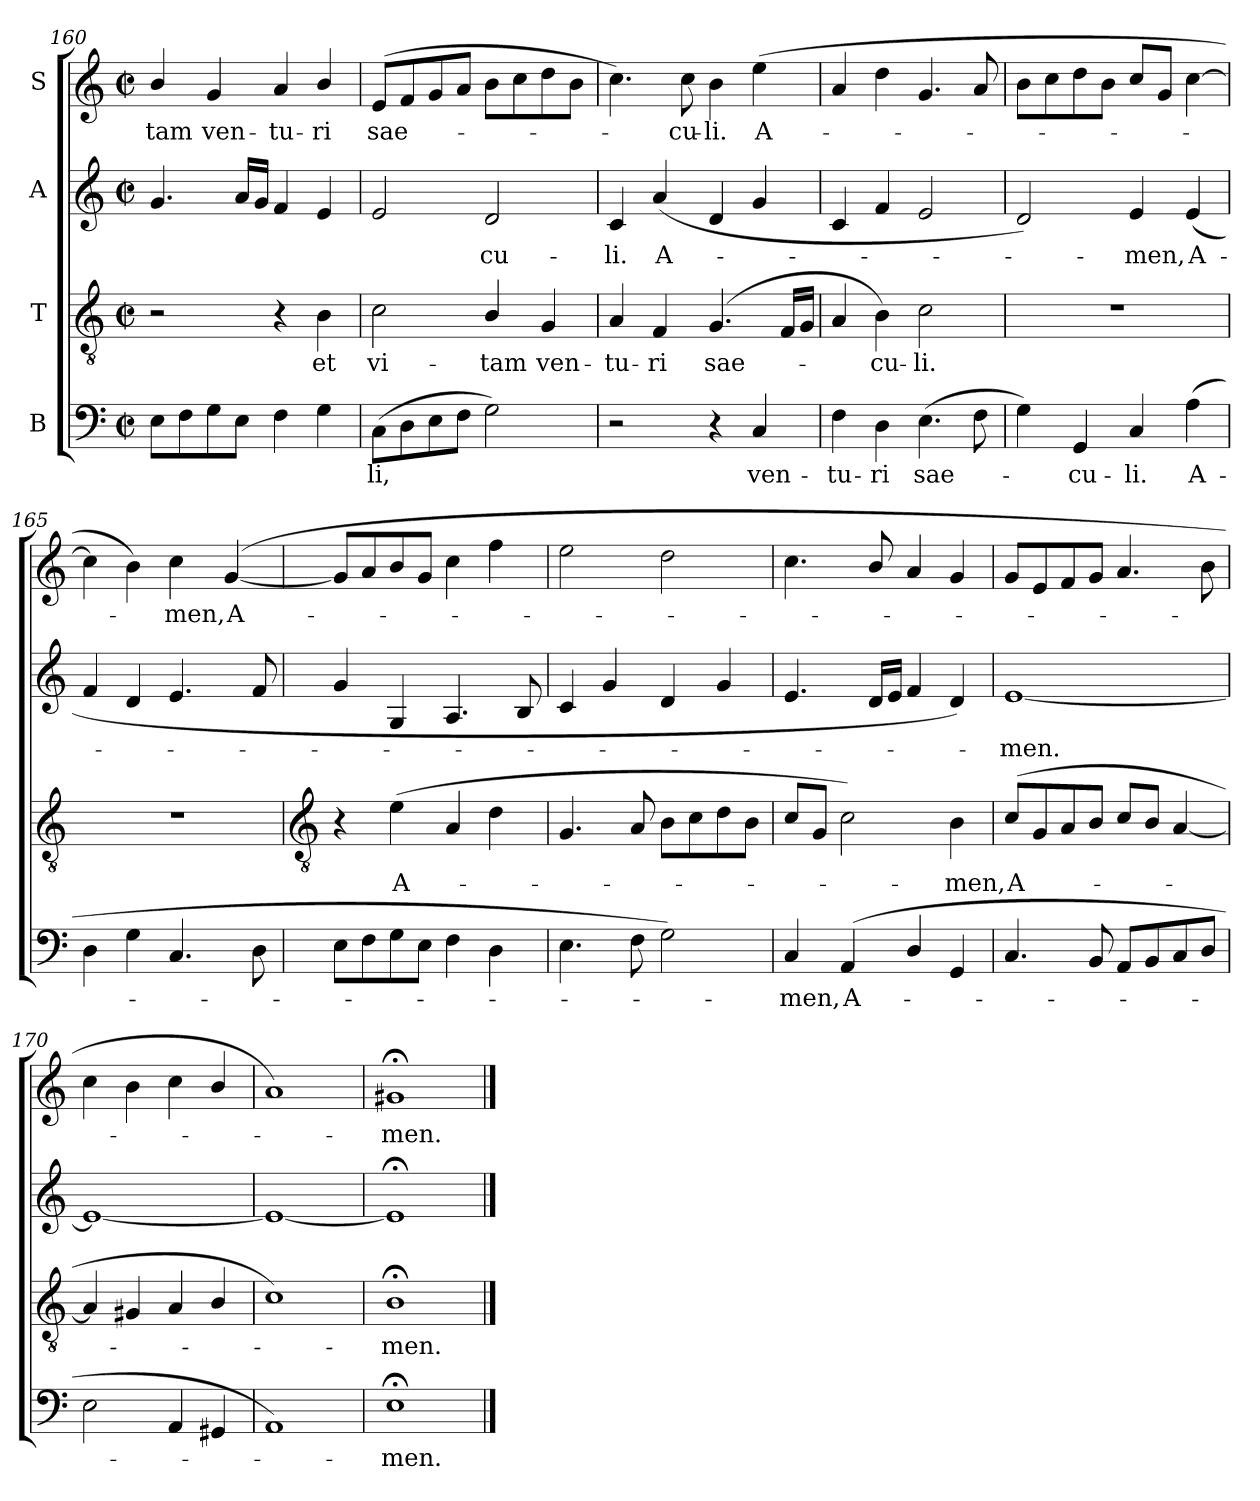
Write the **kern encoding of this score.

**kern	**text	**kern	**text	**kern	**text	**kern	**text
*part4	*part4	*part3	*part3	*part2	*part2	*part1	*part1
*staff4	*staff4	*staff3	*staff3	*staff2	*staff2	*staff1	*staff1
*I"B	*	*I"T	*	*I"A	*	*I"S	*
!!LO:LB:g=z
*clefF4	*	*clefGv2	*	*clefG2	*	*clefG2	*
*k[]	*	*k[]	*	*k[]	*	*k[]	*
*C:	*	*C:	*	*C:	*	*C:	*
*M2/2	*	*M2/2	*	*M2/2	*	*M2/2	*
*met(c|)	*	*met(c|)	*	*met(c|)	*	*met(c|)	*
=160	=160	=160	=160	=160	=160	=160	=160
!	!	!	!	!	!	!	!LO:LY:b
8EL	.	2r	.	4.g	.	4b/	-tam
8F	.	.	.	.	.	.	.
!	!	!	!	!	!	!	!LO:LY:b
8G	.	.	.	.	.	4g	ven-
8EJ	.	.	.	16aLL	.	.	.
.	.	.	.	16gJJ	.	.	.
!	!	!	!	!	!	!	!LO:LY:b
4F	.	4r	.	4f	.	4a	-tu-
!	!	!	!LO:LY:b	!	!	!	!LO:LY:b
4G	.	4B	et	4e	.	4b/	-ri
=161	=161	=161	=161	=161	=161	=161	=161
!	!LO:LY:b	!	!LO:LY:b	!	!	!	!LO:LY:b
(>8CL	li,	2c	vi-	2e	.	(<8eL	sae-
8D	.	.	.	.	.	8f	.
8E	.	.	.	.	.	8g	.
8FJ	.	.	.	.	.	8aJ	.
!	!	!	!LO:LY:b	!	!LO:LY:b	!	!
2G)	.	4B/	-tam	2d	cu-	8bL	.
.	.	.	.	.	.	8cc	.
!	!	!	!LO:LY:b	!	!	!	!
.	.	4G	ven-	.	.	8dd	.
.	.	.	.	.	.	8bJ	.
=162	=162	=162	=162	=162	=162	=162	=162
!	!	!	!LO:LY:b	!	!LO:LY:b	!	!
2r	.	4A	-tu-	4c	-li.	4.cc)	.
!	!	!	!LO:LY:b	!	!LO:LY:b	!	!
.	.	4F	-ri	(<4a	A-	.	.
!	!	!	!	!	!	!	!LO:LY:b
.	.	.	.	.	.	8cc	cu-
!	!	!	!LO:LY:b	!	!	!	!LO:LY:b
4r	.	(<4.G	sae-	4d	.	4b	-li.
!	!LO:LY:b	!	!	!	!	!	!LO:LY:b
4C	ven-	.	.	4g	.	(>4ee	A-
.	.	16FLL	.	.	.	.	.
.	.	16GJJ	.	.	.	.	.
=163	=163	=163	=163	=163	=163	=163	=163
!	!LO:LY:b	!	!	!	!	!	!
4F	-tu-	4A	.	4c	.	4a	.
!	!LO:LY:b	!	!LO:LY:b	!	!	!	!
4D	-ri	4B)	cu-	4f	.	4dd	.
!	!LO:LY:b	!	!LO:LY:b	!	!	!	!
(>4.E	sae-	2c	-li.	2e	.	4.g	.
8F	.	.	.	.	.	8a	.
=164	=164	=164	=164	=164	=164	=164	=164
4G)	.	1r	.	2d)	.	8bL	.
.	.	.	.	.	.	8cc	.
!	!LO:LY:b	!	!	!	!	!	!
4GG	cu-	.	.	.	.	8dd	.
.	.	.	.	.	.	8bJ	.
!	!LO:LY:b	!	!	!	!LO:LY:b	!	!
4C	-li.	.	.	4e	men,	8ccL	.
.	.	.	.	.	.	8gJ	.
!	!LO:LY:b	!	!	!	!LO:LY:b	!	!
(>4A	A-	.	.	(<4e	A-	[4cc	.
=165	=165	=165	=165	=165	=165	=165	=165
4D	.	1r	.	4f	.	4cc]	.
4G	.	.	.	4d	.	4b)	.
!	!	!	!	!	!	!	!LO:LY:b
4.C	.	.	.	4.e	.	4cc	men,
!	!	!	!	!	!	!	!LO:LY:b
.	.	.	.	.	.	(<[4g	A-
8D	.	.	.	8f	.	.	.
!!LO:LB:g=z
=166	=166	=166	=166	=166	=166	=166	=166
*	*	*clefGv2	*	*	*	*	*
8EL	.	4r	.	4g	.	8gL]	.
8F	.	.	.	.	.	8a	.
!	!	!	!LO:LY:b	!	!	!	!
8G	.	(>4e	A-	4G	.	8b	.
8EJ	.	.	.	.	.	8gJ	.
4F	.	4A	.	4.A	.	4cc	.
4D	.	4d	.	.	.	4ff	.
.	.	.	.	8B	.	.	.
=167	=167	=167	=167	=167	=167	=167	=167
4.E	.	4.G	.	4c	.	2ee	.
.	.	.	.	4g	.	.	.
8F	.	8A	.	.	.	.	.
2G)	.	8BL	.	4d	.	2dd	.
.	.	8c	.	.	.	.	.
.	.	8d	.	4g	.	.	.
.	.	8BJ	.	.	.	.	.
=168	=168	=168	=168	=168	=168	=168	=168
!	!LO:LY:b	!	!	!	!	!	!
4C	men,	8cL	.	4.e	.	4.cc	.
.	.	8GJ	.	.	.	.	.
!	!LO:LY:b	!	!	!	!	!	!
(<4AA	A-	2c)	.	.	.	.	.
.	.	.	.	16dLL	.	8b/	.
.	.	.	.	16eJJ	.	.	.
4D/	.	.	.	4f	.	4a	.
!	!	!	!LO:LY:b	!	!	!	!
4GG	.	4B	men,	4d)	.	4g	.
=169	=169	=169	=169	=169	=169	=169	=169
!	!	!	!LO:LY:b	!	!LO:LY:b	!	!
4.C	.	(<8cL	A-	[1e	men.	8gL	.
.	.	8G	.	.	.	8e	.
.	.	8A	.	.	.	8f	.
8BB	.	8BJ	.	.	.	8gJ	.
8AAL	.	8c/L	.	.	.	4.a	.
8BB	.	8B/J	.	.	.	.	.
8C	.	[4A	.	.	.	.	.
8DJ	.	.	.	.	.	8b	.
=170	=170	=170	=170	=170	=170	=170	=170
2E	.	4A]	.	1e_	.	4cc	.
.	.	4G#X	.	.	.	4b	.
4AA	.	4A	.	.	.	4cc	.
4GG#X	.	4B/	.	.	.	4b/	.
=171	=171	=171	=171	=171	=171	=171	=171
1AA)	.	1c)	.	1e_	.	1a)	.
=172	=172	=172	=172	=172	=172	=172	=172
!	!LO:LY:b	!	!LO:LY:b	!	!	!	!LO:LY:b
1E;<	men.	1B;<	men.	1e;<]	.	1g#X;<	men.
==	==	==	==	==	==	==	==
*-	*-	*-	*-	*-	*-	*-	*-
